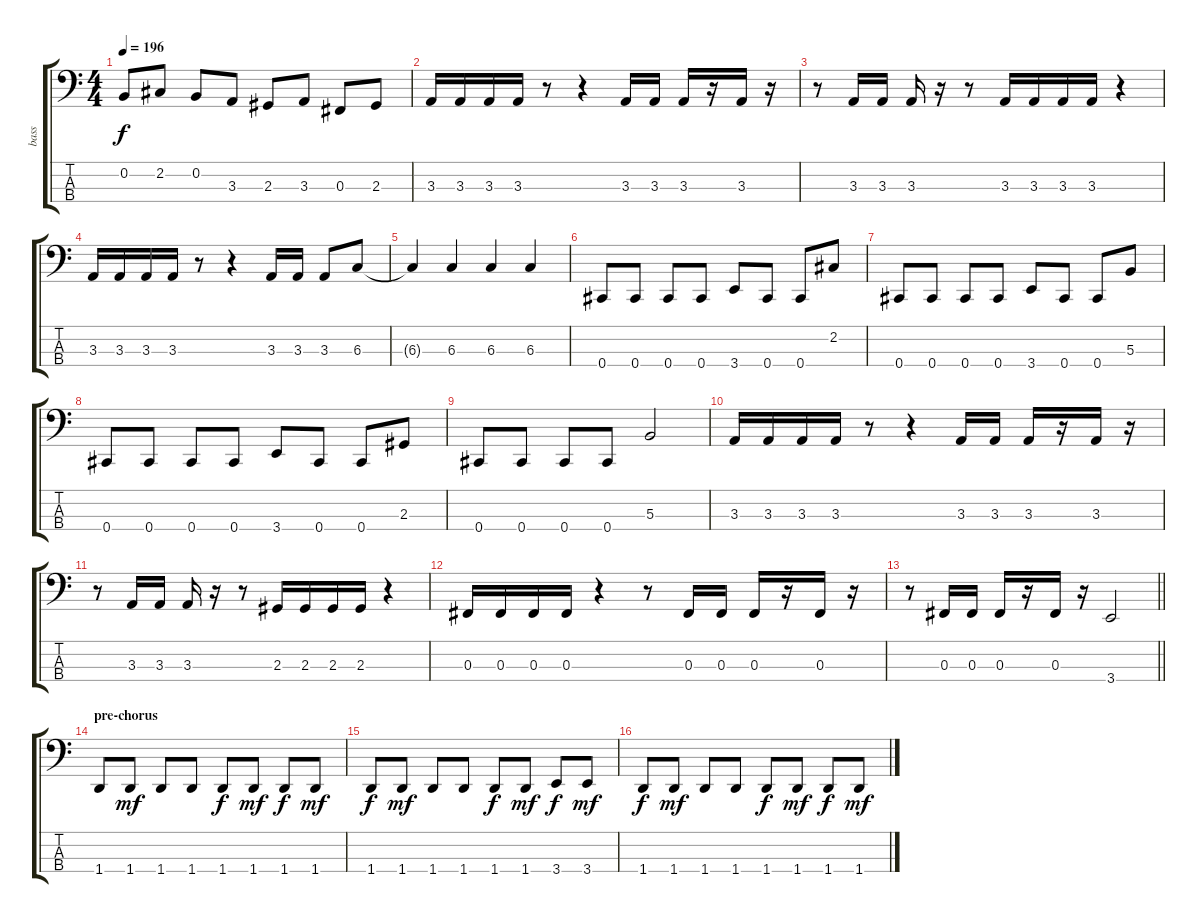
\track ("bass" "bass") {instrument electricbasspick}
\staff {score tabs}
\tuning (E2 B1 Gb1 Db1) {hide}
\ts (4 4)
\tempo 196
\clef f4
\ks c
0.2.8{dy f} 2.2.8 0.2.8 3.3.8 2.3.8 3.3.8 0.3.8 2.3.8 |
3.3.16 3.3.16 3.3.16 3.3.16 r.8 r.4 3.3.16 3.3.16 3.3.16 r.16 3.3.16 r.16 |
r.8 3.3.16 3.3.16 3.3.16 r.16 r.8 3.3.16 3.3.16 3.3.16 3.3.16 r.4 |
3.3.16 3.3.16 3.3.16 3.3.16 r.8 r.4 3.3.16 3.3.16 3.3.8 6.3.8 |
6.3{t}.4 6.3.4 6.3.4 6.3.4 |
0.4.8 0.4.8 0.4.8 0.4.8 3.4.8 0.4.8 0.4.8 2.2.8 |
0.4.8 0.4.8 0.4.8 0.4.8 3.4.8 0.4.8 0.4.8 5.3.8 |
0.4.8 0.4.8 0.4.8 0.4.8 3.4.8 0.4.8 0.4.8 2.3.8 |
0.4.8 0.4.8 0.4.8 0.4.8 5.3.2 |
3.3.16 3.3.16 3.3.16 3.3.16 r.8 r.4 3.3.16 3.3.16 3.3.16 r.16 3.3.16 r.16 |
r.8 3.3.16 3.3.16 3.3.16 r.16 r.8 2.3.16 2.3.16 2.3.16 2.3.16 r.4 |
0.3.16 0.3.16 0.3.16 0.3.16 r.4 r.8 0.3.16 0.3.16 0.3.16 r.16 0.3.16 r.16 |
\barLineRight lightlight
r.8 0.3.16 0.3.16 0.3.16 r.16 0.3.16 r.16 3.4.2 |
\section ("" "pre-chorus")
1.4.8 1.4.8{dy mf} 1.4.8 1.4.8 1.4.8{dy f} 1.4.8{dy mf} 1.4.8{dy f} 1.4.8{dy mf} |
1.4.8{dy f} 1.4.8{dy mf} 1.4.8 1.4.8 1.4.8{dy f} 1.4.8{dy mf} 3.4.8{dy f} 3.4.8{dy mf} |
1.4.8{dy f} 1.4.8{dy mf} 1.4.8 1.4.8 1.4.8{dy f} 1.4.8{dy mf} 1.4.8{dy f} 1.4.8{dy mf}
